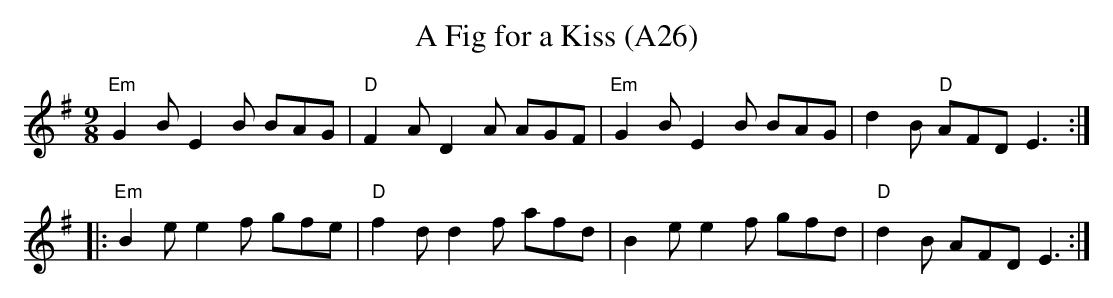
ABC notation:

X:1
T:A Fig for a Kiss (A26)
M:9/8
L:1/8
K:G
"Em"G2B E2B BAG|"D"F2A D2A AGF|"Em"G2B E2B BAG|d2B "D"AFD E3::
"Em"B2e e2f gfe|"D"f2d d2 f afd|B2e e2 f gfd|"D"d2B AFD E3:|
